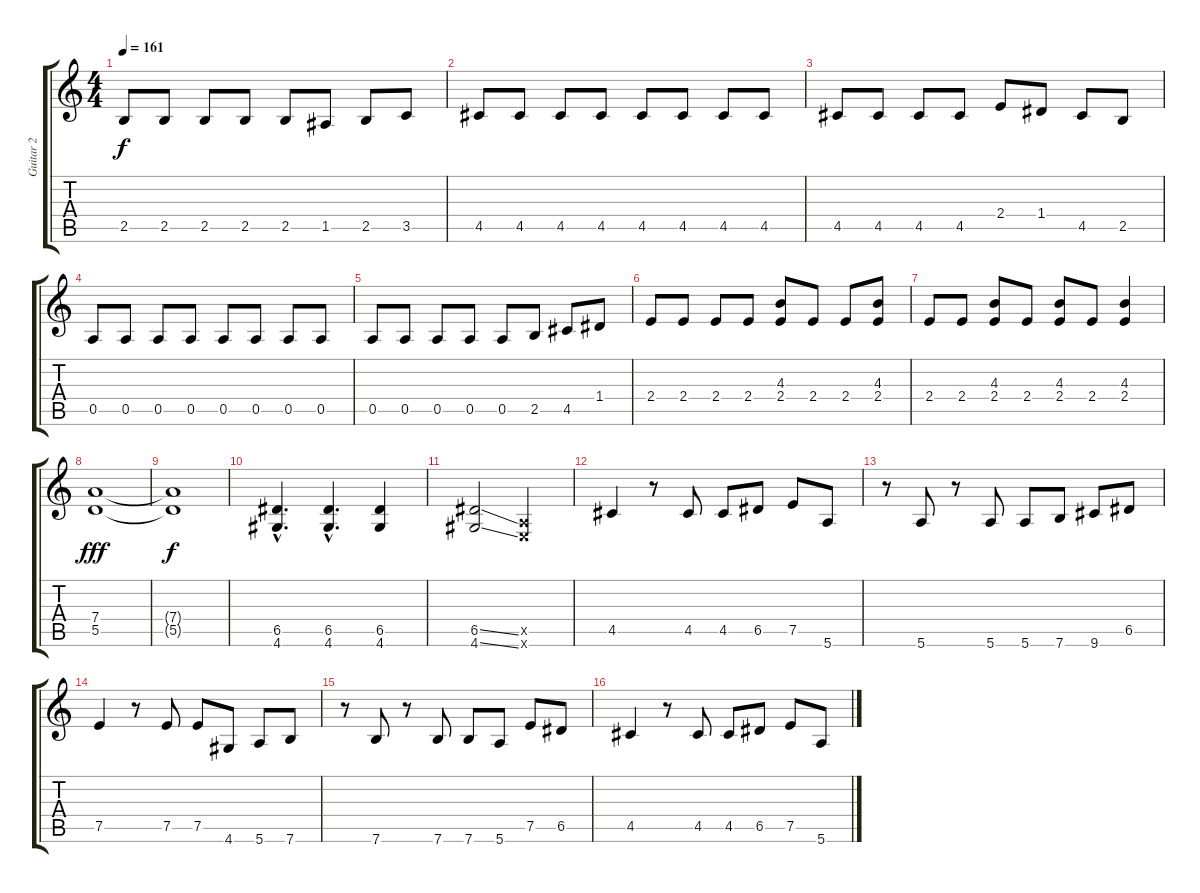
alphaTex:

\track ("Guitar 2" "Guitar 2") {instrument distortionguitar}
\staff {score tabs}
\tuning (E4 B3 G3 D3 A2 E2) {hide}
\ts (4 4)
\tempo 161
\clef g2
\ks c
2.5.8{dy f} 2.5.8 2.5.8 2.5.8 2.5.8 1.5.8 2.5.8 3.5.8 |
4.5.8 4.5.8 4.5.8 4.5.8 4.5.8 4.5.8 4.5.8 4.5.8 |
4.5.8 4.5.8 4.5.8 4.5.8 2.4.8 1.4.8 4.5.8 2.5.8 |
0.5.8 0.5.8 0.5.8 0.5.8 0.5.8 0.5.8 0.5.8 0.5.8 |
0.5.8 0.5.8 0.5.8 0.5.8 0.5.8 2.5.8 4.5.8 1.4.8 |
2.4.8 2.4.8 2.4.8 2.4.8 (4.3 2.4).8 2.4.8 2.4.8 (4.3 2.4).8 |
2.4.8 2.4.8 (4.3 2.4).8 2.4.8 (4.3 2.4).8 2.4.8 (4.3 2.4).4 |
(7.4 5.5).1{dy fff balance 8} |
(7.4{t} 5.5{t}).1{dy f} |
(6.5{hac} 4.6{hac}).4{d balance 12} (6.5{hac} 4.6{hac}).4{d} (6.5 4.6).4 |
(6.5{ss} 4.6{ss}).2 (0.5{x} 0.6{x}).2 |
4.5.4 r.8 4.5.8 4.5.8 6.5.8 7.5.8 5.6.8 |
r.8 5.6.8 r.8 5.6.8 5.6.8 7.6.8 9.6.8 6.5.8 |
7.5.4 r.8 7.5.8 7.5.8 4.6.8 5.6.8 7.6.8 |
r.8 7.6.8 r.8 7.6.8 7.6.8 5.6.8 7.5.8 6.5.8 |
4.5.4 r.8 4.5.8 4.5.8 6.5.8 7.5.8 5.6.8
